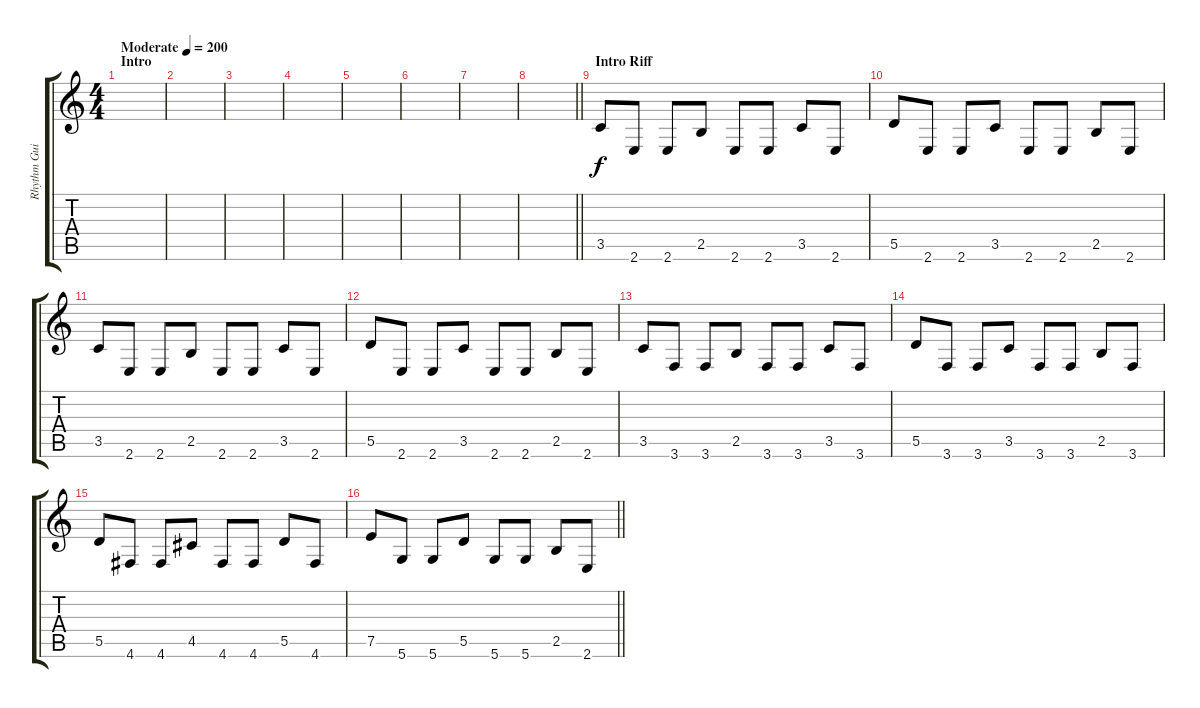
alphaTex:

\track ("Rhythm Guitar" "Rhythm Gui") {instrument distortionguitar}
\staff {score tabs}
\tuning (E4 B3 G3 D3 A2 D2) {hide}
\ts (4 4)
\section ("" "Intro")
\tempo (200 "Moderate")
\clef g2
\ks c
|
|
|
|
|
|
|
\barLineRight lightlight
|
\section ("" "Intro Riff")
3.5.8 2.6.8 2.6.8 2.5.8 2.6.8 2.6.8 3.5.8 2.6.8 |
5.5.8 2.6.8 2.6.8 3.5.8 2.6.8 2.6.8 2.5.8 2.6.8 |
3.5.8 2.6.8 2.6.8 2.5.8 2.6.8 2.6.8 3.5.8 2.6.8 |
5.5.8 2.6.8 2.6.8 3.5.8 2.6.8 2.6.8 2.5.8 2.6.8 |
3.5.8 3.6.8 3.6.8 2.5.8 3.6.8 3.6.8 3.5.8 3.6.8 |
5.5.8 3.6.8 3.6.8 3.5.8 3.6.8 3.6.8 2.5.8 3.6.8 |
5.5.8 4.6.8 4.6.8 4.5.8 4.6.8 4.6.8 5.5.8 4.6.8 |
\barLineRight lightlight
7.5.8 5.6.8 5.6.8 5.5.8 5.6.8 5.6.8 2.5.8 2.6.8
